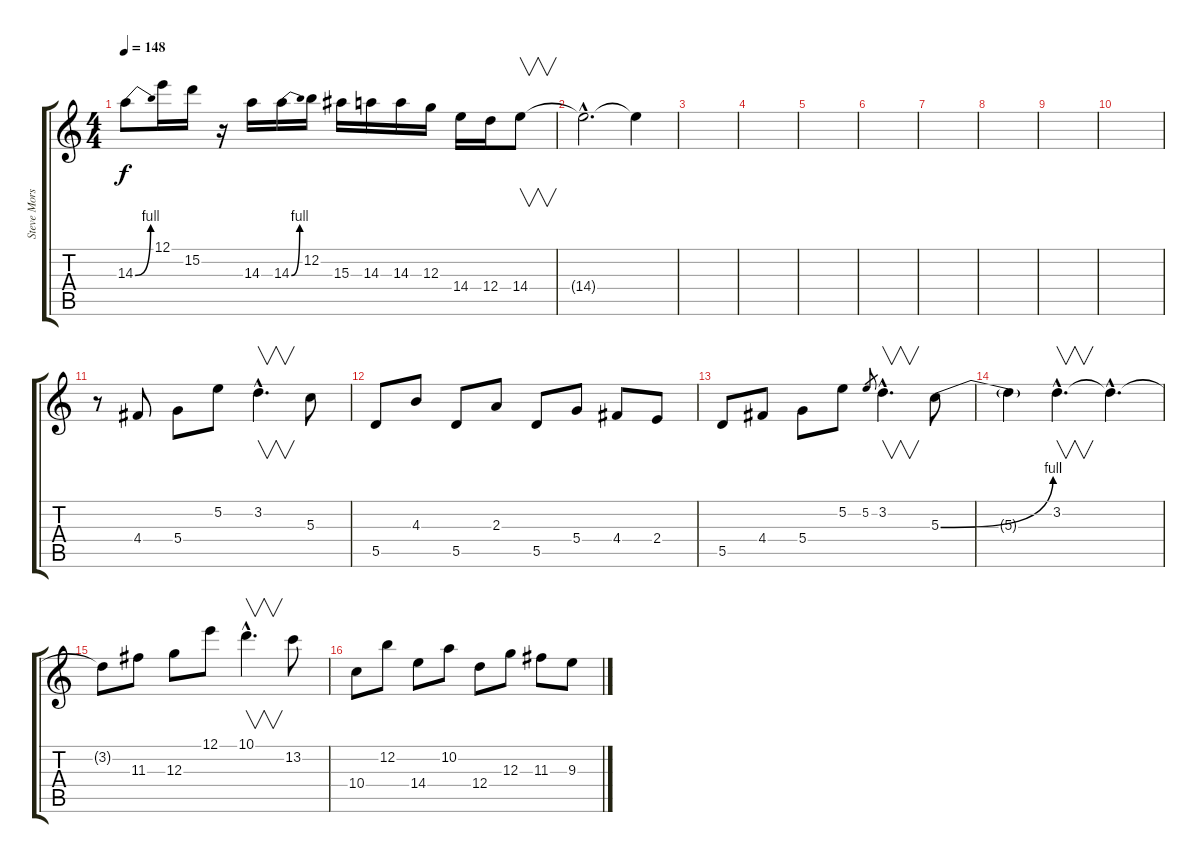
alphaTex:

\track ("Steve Morse Solo & Rythmn" "Steve Mors") {instrument overdrivenguitar}
\staff {score tabs}
\tuning (E4 B3 G3 D3 A2 E2) {hide}
\ts (4 4)
\tempo 148
\clef g2
\ks c
14.3{be (bend 0 0 60 4)}.8{dy f} 12.1.16 15.2.16 r.16 14.3.16 14.3{be (bend 0 0 60 4)}.16 12.2.16 15.3.16 14.3.16 14.3.16 12.3.16 14.4.16 12.4.16 14.4.8{v} |
14.4{hac t}.2{d} 14.4{t}.4 |
|
|
|
|
|
|
|
|
r.8 4.4.8 5.4.8 5.2.8 3.2{hac}.4{v d} 5.3.8 |
5.5.8 4.3.8 5.5.8 2.3.8 5.5.8 5.4.8 4.4.8 2.4.8 |
5.5.8 4.4.8 5.4.8 5.2.8 5.2.8{gr} 3.2{hac}.4{v d} 5.3{be (bend 0 0 60 4)}.8 |
5.3{t}.4 3.2{hac}.4{v d} 3.2{hac t}.4{d} |
3.2{t}.8 11.3.8 12.3.8 12.1.8 10.1{hac}.4{v d} 13.2.8 |
10.4.8 12.2.8 14.4.8 10.2.8 12.4.8 12.3.8 11.3.8 9.3.8
